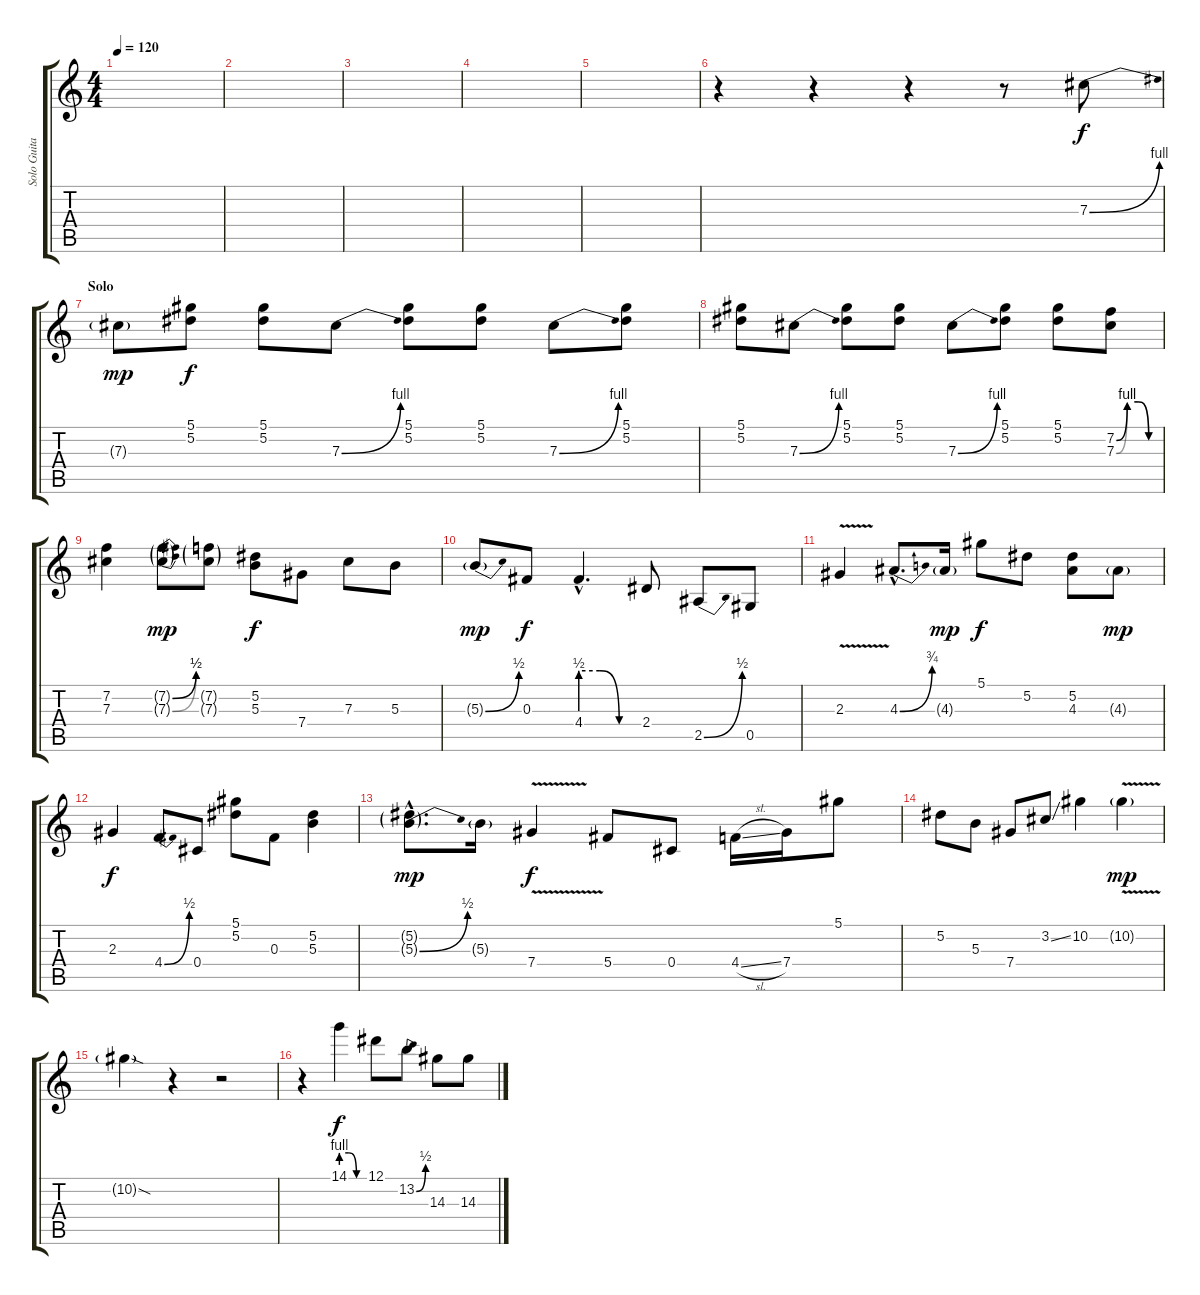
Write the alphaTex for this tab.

\track ("Solo Guitar" "Solo Guita") {instrument overdrivenguitar}
\staff {score tabs}
\tuning (Eb4 Bb3 Gb3 Db3 Ab2 Eb2) {hide}
\ts (4 4)
\tempo 120
\clef g2
\ks c
|
|
|
|
|
r.4 r.4 r.4 r.8 7.3{be (bend 0 0 60 4)}.8 |
\section ("" "Solo")
7.3{g}.8{dy mp} (5.1 5.2).8{dy f} (5.1 5.2).8 7.3{be (bend 0 0 60 4)}.8 (5.1 5.2).8 (5.1 5.2).8 7.3{be (bend 0 0 60 4)}.8 (5.1 5.2).8 |
(5.1 5.2).8 7.3{be (bend 0 0 60 4)}.8 (5.1 5.2).8 (5.1 5.2).8 7.3{be (bend 0 0 60 4)}.8 (5.1 5.2).8 (5.1 5.2).8 (7.2{be (custom 0 0 15 4 30 4 45 0 60 0)} 7.3{be (custom 0 0 15 4 30 4 45 0 60 0)}).8 |
(7.2 7.3).4 (7.2{be (bend 0 0 60 2) g} 7.3{be (bend 0 0 60 2) g}).8{dy mp} (7.2{g} 7.3{g}).8 (5.2 5.3).8{dy f} 7.4.8 7.3.8 5.3.8 |
5.3{be (bend 0 0 60 2) g}.8{dy mp} 0.3.8{dy f} 4.4{be (custom 0 2 20 2 40 0 60 0) hac}.4{d} 2.4.8 2.5{be (bend 0 0 60 2)}.8 0.5.8 |
2.3{v}.4 4.3{be (bend 0 0 60 3) hac}.8{d} 4.3{g}.16{dy mp} 5.1.8{dy f} 5.2.8 (5.2 4.3).8 4.3{g}.8{dy mp} |
2.3.4{dy f} 4.4{be (bend 0 0 60 2)}.8 0.4.8 (5.1 5.2).8 0.3.8 (5.2 5.3).4 |
(5.2{g hac} 5.3{be (bend 0 0 60 2) g hac}).8{d dy mp} 5.3{g}.16 7.4{v}.4{dy f} 5.4.8 0.4.8 4.4{sl}.16 7.4.16 5.1.8 |
5.2.8 5.3.8 7.4.8 3.2{ss}.8 10.2.4 10.2{v g}.4{dy mp} |
10.2{sod g}.4 r.4 r.2 |
r.4 14.1{be (custom 0 4 20 4 40 0 60 0)}.4{dy f} 12.1.8 13.2{be (bend 0 0 60 2)}.8 14.3.8 14.3.8
